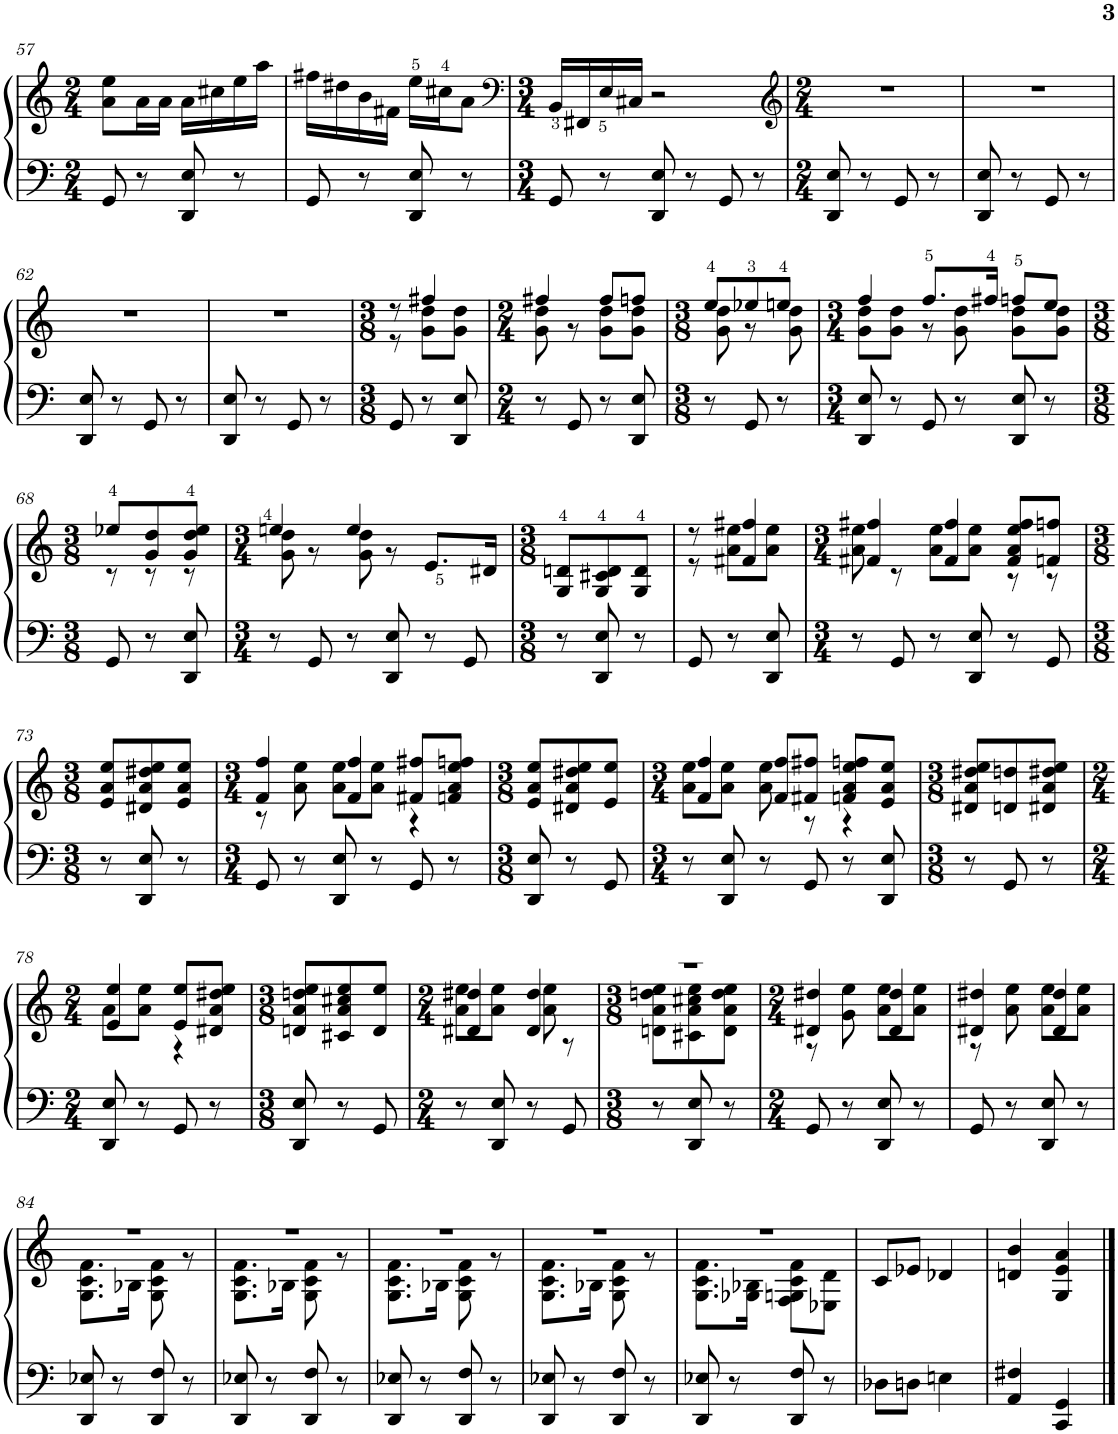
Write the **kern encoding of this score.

**kern	**kern
*part1	*part1
*staff2	*staff1
*I"Piano	*
*I'Pno.	*
!!LO:PB:g=z
*clefF4	*clefG2
*k[]	*k[]
*M2/4	*M2/4
=57	=57
8GG/	8a\ 8ee\L
8r	16a\L
.	16a\JJ
8DD/ 8E/	16a\LL
.	16cc#X\
8r	16ee\
.	16aa\JJ
=58	=58
8GG/	16ff#X\LL
.	16dd#X\
8r	16b\
.	16f#X\JJ
8DD/ 8E/	16ee\LL
.	16cc#X\J
8r	8a\J
=59	=59
*	*clefF4
*M3/4	*M3/4
8GG/	16BB/LL
.	16FF#X/
8r	16E/
.	16C#X/JJ
8DD/ 8E/	2r
8r	.
8GG/	.
8r	.
=60	=60
*	*clefG2
*M2/4	*M2/4
8DD/ 8E/	2r
8r	.
8GG/	.
8r	.
=61	=61
8DD/ 8E/	2r
8r	.
8GG/	.
8r	.
!!LO:LB:g=z
=62	=62
8DD/ 8E/	2r
8r	.
8GG/	.
8r	.
=63	=63
8DD/ 8E/	2r
8r	.
8GG/	.
8r	.
=64	=64
*M3/8	*M3/8
*	*^
8GG/	8r	8r
8r	4ff#X/	8g\ 8dd\L
8DD/ 8E/	.	8g\ 8dd\J
=65	=65	=65
*M2/4	*M2/4	*
8r	4ff#X/	8g\ 8dd\
8GG/	.	8r
8r	8ff#/L	8g\ 8dd\L
8DD/ 8E/	8ffn/J	8g\ 8dd\J
=66	=66	=66
*M3/8	*M3/8	*
8r	8ee/L	8g\ 8dd\
8GG/	8ee-X/	8r
8r	8een/J	8g\ 8dd\
=67	=67	=67
*M3/4	*M3/4	*
8DD/ 8E/	4ff/	8g\ 8dd\L
8r	.	8g\ 8dd\J
8GG/	8.ff/L	8r
8r	.	8g\ 8dd\
.	16ff#X/Jk	.
8DD/ 8E/	8ffn/L	8g\ 8dd\L
8r	8ee/J	8g\ 8dd\J
!!LO:LB:g=z	!!
=68	=68	=68
*M3/8	*M3/8	*
8GG/	8ee-X/L	8r
8r	8g/ 8dd/	8r
8DD/ 8E/	8g/ 8dd/ 8ee-/J	8r
=69	=69	=69
*M3/4	*M3/4	*
8r	4een/	8g\ 8dd\
8GG/	.	8r
8r	4ee/	8g\ 8dd\
8DD/ 8E/	.	8r
8r	8.e/L	4ryy
8GG/	.	.
.	16d#X/Jk	.
*	*v	*v
=70	=70
*M3/8	*M3/8
8r	8G/ 8dn/L
8DD/ 8E/	8G/ 8c#X/ 8d/
8r	8G/ 8d/J
=71	=71
*	*^
8GG/	8r	8r
8r	4f#X/ 4ff#X/	8a\ 8ee\L
8DD/ 8E/	.	8a\ 8ee\J
=72	=72	=72
*M3/4	*M3/4	*
8r	4f#X/ 4ff#X/	8a\ 8ee\
8GG/	.	8r
8r	4f#/ 4ff#/	8a\ 8ee\L
8DD/ 8E/	.	8a\ 8ee\J
8r	8f#/ 8a/ 8ee/ 8ff#/L	8r
8GG/	8fn/ 8ffn/J	8r
*	*v	*v
!!LO:LB:g=z
=73	=73
*M3/8	*M3/8
8r	8e/ 8a/ 8ee/L
8DD/ 8E/	8d#X/ 8a/ 8dd#X/ 8ee/
8r	8e/ 8a/ 8ee/J
=74	=74
*M3/4	*M3/4
*	*^
8GG/	4f/ 4ff/	8r
8r	.	8a\ 8ee\
8DD/ 8E/	4f/ 4ff/	8a\ 8ee\L
8r	.	8a\ 8ee\J
8GG/	8f#X/ 8ff#X/L	4r
8r	8fn/ 8a/ 8ee/ 8ffn/J	.
*	*v	*v
=75	=75
*M3/8	*M3/8
8DD/ 8E/	8e/ 8a/ 8ee/L
8r	8d#X/ 8a/ 8dd#X/ 8ee/
8GG/	8e/ 8ee/J
=76	=76
*M3/4	*M3/4
*	*^
8r	4f/ 4ff/	8a\ 8ee\L
8DD/ 8E/	.	8a\ 8ee\J
8r	8f/ 8ff/L	8a\ 8ee\
8GG/	8f#X/ 8ff#X/J	8r
8r	8fn/ 8a/ 8ee/ 8ffn/L	4r
8DD/ 8E/	8e/ 8a/ 8ee/J	.
*	*v	*v
=77	=77
*M3/8	*M3/8
8r	8d#X/ 8a/ 8dd#X/ 8ee/L
8GG/	8dn/ 8ddn/
8r	8d#X/ 8a/ 8dd#X/ 8ee/J
!!LO:LB:g=z
=78	=78
*M2/4	*M2/4
*	*^
8DD/ 8E/	4e/ 4ee/	8a\L
8r	.	8a\ 8ee\J
8GG/	8e/ 8ee/L	4r
8r	8d#X/ 8a/ 8dd#X/ 8ee/J	.
*	*v	*v
=79	=79
*M3/8	*M3/8
8DD/ 8E/	8dn/ 8a/ 8ddn/ 8ee/L
8r	8c#X/ 8a/ 8cc#X/ 8ee/
8GG/	8d/ 8ee/J
=80	=80
*M2/4	*M2/4
*	*^
8r	4d#X/ 4dd#X/	8a\ 8ee\L
8DD/ 8E/	.	8a\ 8ee\J
8r	4d#/ 4dd#/	8a\ 8ee\
8GG/	.	8r
=81	=81	=81
*M3/8	*M3/8	*
8r	4.r	8dn\ 8a\ 8ddn\ 8ee\L
8DD/ 8E/	.	8c#X\ 8a\ 8cc#X\ 8ee\
8r	.	8d\ 8a\ 8dd\ 8ee\J
=82	=82	=82
*M2/4	*M2/4	*
8GG/	4d#X/ 4dd#X/	8r
8r	.	8g\ 8ee\
8DD/ 8E/	4d#/ 4dd#/	8a\ 8ee\L
8r	.	8a\ 8ee\J
=83	=83	=83
8GG/	4d#X/ 4dd#X/	8r
8r	.	8a\ 8ee\
8DD/ 8E/	4d#/ 4dd#/	8a\ 8ee\L
8r	.	8a\ 8ee\J
!!LO:LB:g=z	!!
=84	=84	=84
8DD/ 8E-X/	2r	8.G\ 8.c\ 8.f\L
8r	.	.
.	.	16B-X\Jk
8DD/ 8F/	.	8G\ 8c\ 8f\
8r	.	8r
=85	=85	=85
8DD/ 8E-X/	2r	8.G\ 8.c\ 8.f\L
8r	.	.
.	.	16B-X\Jk
8DD/ 8F/	.	8G\ 8c\ 8f\
8r	.	8r
=86	=86	=86
8DD/ 8E-X/	2r	8.G\ 8.c\ 8.f\L
8r	.	.
.	.	16B-X\Jk
8DD/ 8F/	.	8G\ 8c\ 8f\
8r	.	8r
=87	=87	=87
8DD/ 8E-X/	2r	8.G\ 8.c\ 8.f\L
8r	.	.
.	.	16B-X\Jk
8DD/ 8F/	.	8G\ 8c\ 8f\
8r	.	8r
=88	=88	=88
8DD/ 8E-X/	2r	8.G\ 8.c\ 8.f\L
8r	.	.
.	.	16G-X\ 16B-X\Jk
8DD/ 8F/	.	8F\ 8Gn\ 8c\ 8f\L
8r	.	8E-X\ 8d\J
*	*v	*v
=89	=89
8D-X\L	8c/L
8Dn\J	8e-X/J
4En\	4d-X/
=90	=90
4AA/ 4F#X/	4dn/ 4b/
4CC/ 4GG/	4G/ 4e/ 4a/
==	==
*-	*-
